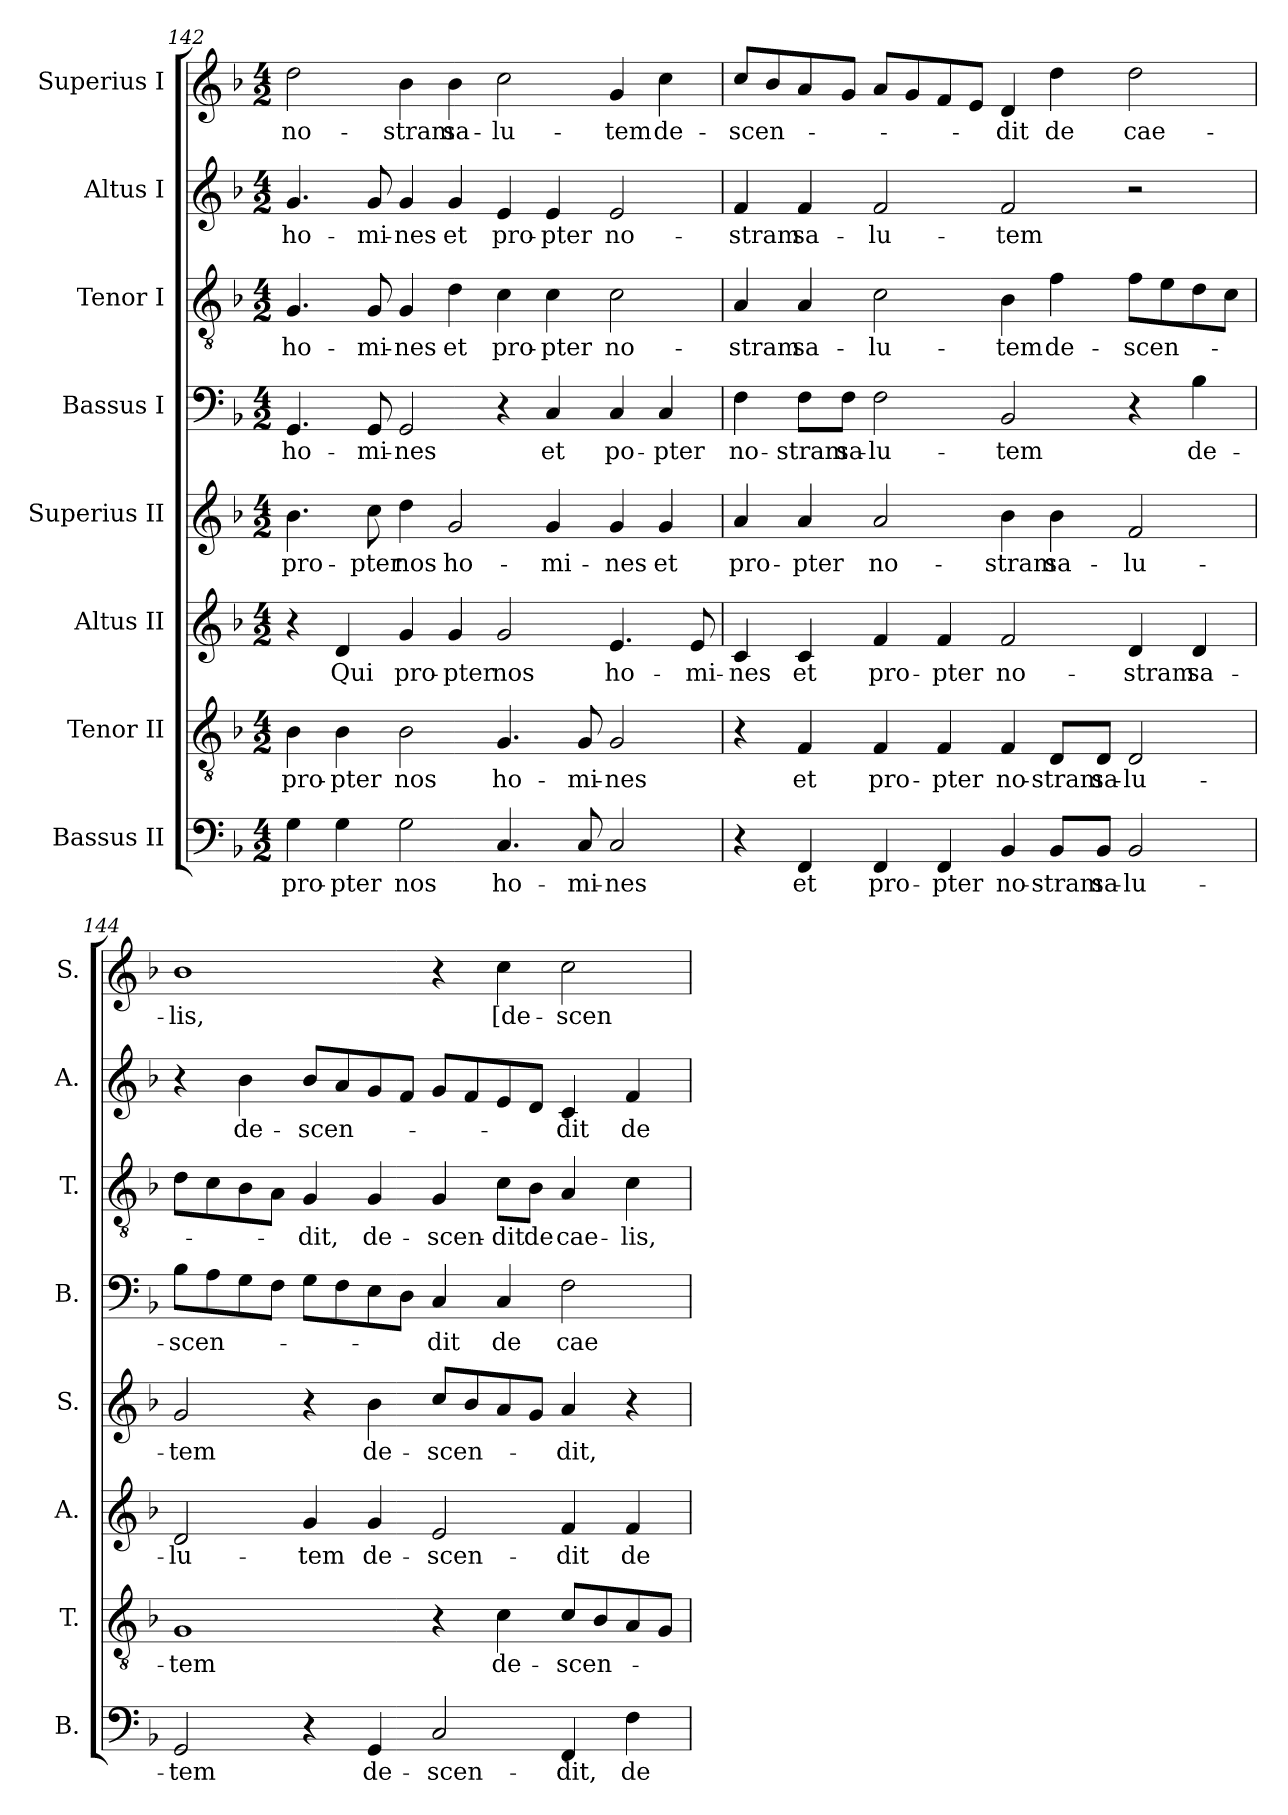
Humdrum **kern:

**kern	**text	**kern	**text	**kern	**text	**kern	**text	**kern	**text	**kern	**text	**kern	**text	**kern	**text
*part8	*part8	*part7	*part7	*part6	*part6	*part5	*part5	*part4	*part4	*part3	*part3	*part2	*part2	*part1	*part1
*staff8	*staff8	*staff7	*staff7	*staff6	*staff6	*staff5	*staff5	*staff4	*staff4	*staff3	*staff3	*staff2	*staff2	*staff1	*staff1
*I"Bassus II	*	*I"Tenor II	*	*I"Altus II	*	*I"Superius II	*	*I"Bassus I	*	*I"Tenor I	*	*I"Altus I	*	*I"Superius I	*
*I'B.	*	*I'T.	*	*I'A.	*	*I'S.	*	*I'B.	*	*I'T.	*	*I'A.	*	*I'S.	*
*clefF4	*	*clefGv2	*	*clefG2	*	*clefG2	*	*clefF4	*	*clefGv2	*	*clefG2	*	*clefG2	*
*	*	*ITrd7c12	*	*	*	*	*	*	*	*ITrd7c12	*	*	*	*	*
*k[b-]	*	*k[b-]	*	*k[b-]	*	*k[b-]	*	*k[b-]	*	*k[b-]	*	*k[b-]	*	*k[b-]	*
*d:	*	*d:	*	*d:	*	*d:	*	*d:	*	*d:	*	*d:	*	*d:	*
*M4/2	*	*M4/2	*	*M4/2	*	*M4/2	*	*M4/2	*	*M4/2	*	*M4/2	*	*M4/2	*
=142	=142	=142	=142	=142	=142	=142	=142	=142	=142	=142	=142	=142	=142	=142	=142
!	!LO:LY:b	!	!LO:LY:b	!	!	!	!LO:LY:b	!	!LO:LY:b	!	!LO:LY:b	!	!LO:LY:b	!	!LO:LY:b
4G\	pro-	4BB-\	pro-	4r	.	4.b-\	pro-	4.GG/	ho-	4.GG/	ho-	4.g/	ho-	2dd\	no-
!	!LO:LY:b	!	!LO:LY:b	!	!LO:LY:b	!	!	!	!	!	!	!	!	!	!
4G\	-pter	4BB-\	-pter	4d/	Qui	.	.	.	.	.	.	.	.	.	.
!	!	!	!	!	!	!	!LO:LY:b	!	!LO:LY:b	!	!LO:LY:b	!	!LO:LY:b	!	!
.	.	.	.	.	.	8cc\	-pter	8GG/	-mi-	8GG/	-mi-	8g/	-mi-	.	.
!	!LO:LY:b	!	!LO:LY:b	!	!LO:LY:b	!	!LO:LY:b	!	!LO:LY:b	!	!LO:LY:b	!	!LO:LY:b	!	!LO:LY:b
2G\	nos	2BB-\	nos	4g/	pro-	4dd\	nos	2GG/	-nes	4GG/	-nes	4g/	-nes	4b-\	-stram
!	!	!	!	!	!LO:LY:b	!	!LO:LY:b	!	!	!	!LO:LY:b	!	!LO:LY:b	!	!LO:LY:b
.	.	.	.	4g/	-pter	2g/	ho-	.	.	4D\	et	4g/	et	4b-\	sa-
!	!LO:LY:b	!	!LO:LY:b	!	!LO:LY:b	!	!	!	!	!	!LO:LY:b	!	!LO:LY:b	!	!LO:LY:b
4.C/	ho-	4.GG/	ho-	2g/	nos	.	.	4r	.	4C\	pro-	4e/	pro-	2cc\	-lu-
!	!	!	!	!	!	!	!LO:LY:b	!	!LO:LY:b	!	!LO:LY:b	!	!LO:LY:b	!	!
.	.	.	.	.	.	4g/	-mi-	4C/	et	4C\	-pter	4e/	-pter	.	.
!	!LO:LY:b	!	!LO:LY:b	!	!	!	!	!	!	!	!	!	!	!	!
8C/	-mi-	8GG/	-mi-	.	.	.	.	.	.	.	.	.	.	.	.
!	!LO:LY:b	!	!LO:LY:b	!	!LO:LY:b	!	!LO:LY:b	!	!LO:LY:b	!	!LO:LY:b	!	!LO:LY:b	!	!LO:LY:b
2C/	-nes	2GG/	-nes	4.e/	ho-	4g/	-nes	4C/	po-	2C\	no-	2e/	no-	4g/	-tem
!	!	!	!	!	!	!	!LO:LY:b	!	!LO:LY:b	!	!	!	!	!	!LO:LY:b
.	.	.	.	.	.	4g/	et	4C/	-pter	.	.	.	.	4cc\	de-
!	!	!	!	!	!LO:LY:b	!	!	!	!	!	!	!	!	!	!
.	.	.	.	8e/	-mi-	.	.	.	.	.	.	.	.	.	.
=143	=143	=143	=143	=143	=143	=143	=143	=143	=143	=143	=143	=143	=143	=143	=143
!	!	!	!	!	!LO:LY:b	!	!LO:LY:b	!	!LO:LY:b	!	!LO:LY:b	!	!LO:LY:b	!	!LO:LY:b
4r	.	4r	.	4c/	-nes	4a/	pro-	4F\	no-	4AA/	-stram	4f/	-stram	8cc/L	-scen-
.	.	.	.	.	.	.	.	.	.	.	.	.	.	8b-/	.
!	!LO:LY:b	!	!LO:LY:b	!	!LO:LY:b	!	!LO:LY:b	!	!LO:LY:b	!	!LO:LY:b	!	!LO:LY:b	!	!
4FF/	et	4FF/	et	4c/	et	4a/	-pter	8F\L	-stram	4AA/	sa-	4f/	sa-	8a/	.
!	!	!	!	!	!	!	!	!	!LO:LY:b	!	!	!	!	!	!
.	.	.	.	.	.	.	.	8F\J	sa-	.	.	.	.	8g/J	.
!	!LO:LY:b	!	!LO:LY:b	!	!LO:LY:b	!	!LO:LY:b	!	!LO:LY:b	!	!LO:LY:b	!	!LO:LY:b	!	!
4FF/	pro-	4FF/	pro-	4f/	pro-	2a/	no-	2F\	-lu-	2C\	-lu-	2f/	-lu-	8a/L	.
.	.	.	.	.	.	.	.	.	.	.	.	.	.	8g/	.
!	!LO:LY:b	!	!LO:LY:b	!	!LO:LY:b	!	!	!	!	!	!	!	!	!	!
4FF/	-pter	4FF/	-pter	4f/	-pter	.	.	.	.	.	.	.	.	8f/	.
.	.	.	.	.	.	.	.	.	.	.	.	.	.	8e/J	.
!	!LO:LY:b	!	!LO:LY:b	!	!LO:LY:b	!	!LO:LY:b	!	!LO:LY:b	!	!LO:LY:b	!	!LO:LY:b	!	!LO:LY:b
4BB-/	no-	4FF/	no-	2f/	no-	4b-\	-stram	2BB-/	-tem	4BB-\	-tem	2f/	-tem	4d/	-dit
!	!LO:LY:b	!	!LO:LY:b	!	!	!	!LO:LY:b	!	!	!	!LO:LY:b	!	!	!	!LO:LY:b
8BB-/L	-stram	8DD/L	-stram	.	.	4b-\	sa-	.	.	4F\	de-	.	.	4dd\	de
!	!LO:LY:b	!	!LO:LY:b	!	!	!	!	!	!	!	!	!	!	!	!
8BB-/J	sa-	8DD/J	sa-	.	.	.	.	.	.	.	.	.	.	.	.
!	!LO:LY:b	!	!LO:LY:b	!	!LO:LY:b	!	!LO:LY:b	!	!	!	!LO:LY:b	!	!	!	!LO:LY:b
2BB-/	-lu-	2DD/	-lu-	4d/	-stram	2f/	-lu-	4r	.	8F\L	-scen-	2r	.	2dd\	cae-
.	.	.	.	.	.	.	.	.	.	8E\	.	.	.	.	.
!	!	!	!	!	!LO:LY:b	!	!	!	!LO:LY:b	!	!	!	!	!	!
.	.	.	.	4d/	sa-	.	.	4B-\	de-	8D\	.	.	.	.	.
.	.	.	.	.	.	.	.	.	.	8C\J	.	.	.	.	.
!!LO:LB:g=z
=144	=144	=144	=144	=144	=144	=144	=144	=144	=144	=144	=144	=144	=144	=144	=144
!	!LO:LY:b	!	!LO:LY:b	!	!LO:LY:b	!	!LO:LY:b	!	!LO:LY:b	!	!	!	!	!	!LO:LY:b
2GG/	-tem	1GG	-tem	2d/	-lu-	2g/	-tem	8B-\L	-scen-	8D\L	.	4r	.	1b-	-lis,
.	.	.	.	.	.	.	.	8A\	.	8C\	.	.	.	.	.
!	!	!	!	!	!	!	!	!	!	!	!	!	!LO:LY:b	!	!
.	.	.	.	.	.	.	.	8G\	.	8BB-\	.	4b-\	de-	.	.
.	.	.	.	.	.	.	.	8F\J	.	8AA\J	.	.	.	.	.
!	!	!	!	!	!LO:LY:b	!	!	!	!	!	!LO:LY:b	!	!LO:LY:b	!	!
4r	.	.	.	4g/	-tem	4r	.	8G\L	.	4GG/	-dit,	8b-/L	-scen-	.	.
.	.	.	.	.	.	.	.	8F\	.	.	.	8a/	.	.	.
!	!LO:LY:b	!	!	!	!LO:LY:b	!	!LO:LY:b	!	!	!	!LO:LY:b	!	!	!	!
4GG/	de-	.	.	4g/	de-	4b-\	de-	8E\	.	4GG/	de-	8g/	.	.	.
.	.	.	.	.	.	.	.	8D\J	.	.	.	8f/J	.	.	.
!	!LO:LY:b	!	!	!	!LO:LY:b	!	!LO:LY:b	!	!LO:LY:b	!	!LO:LY:b	!	!	!	!
2C/	-scen-	4r	.	2e/	-scen-	8cc/L	-scen-	4C/	-dit	4GG/	-scen-	8g/L	.	4r	.
.	.	.	.	.	.	8b-/	.	.	.	.	.	8f/	.	.	.
!	!	!	!LO:LY:b	!	!	!	!	!	!LO:LY:b	!	!LO:LY:b	!	!	!	!LO:LY:b
.	.	4C\	de-	.	.	8a/	.	4C/	de	8C\L	-dit	8e/	.	4cc\	[de-
!	!	!	!	!	!	!	!	!	!	!	!LO:LY:b	!	!	!	!
.	.	.	.	.	.	8g/J	.	.	.	8BB-\J	de	8d/J	.	.	.
!	!LO:LY:b	!	!LO:LY:b	!	!LO:LY:b	!	!LO:LY:b	!	!LO:LY:b	!	!LO:LY:b	!	!LO:LY:b	!	!LO:LY:b
4FF/	-dit,	8C/L	-scen-	4f/	-dit	4a/	-dit,	2F\	cae-	4AA/	cae-	4c/	-dit	2cc\	-scen-
.	.	8BB-/	.	.	.	.	.	.	.	.	.	.	.	.	.
!	!LO:LY:b	!	!	!	!LO:LY:b	!	!	!	!	!	!LO:LY:b	!	!LO:LY:b	!	!
4F\	de-	8AA/	.	4f/	de	4r	.	.	.	4C\	-lis,	4f/	de	.	.
.	.	8GG/J	.	.	.	.	.	.	.	.	.	.	.	.	.
=	=	=	=	=	=	=	=	=	=	=	=	=	=	=	=
*-	*-	*-	*-	*-	*-	*-	*-	*-	*-	*-	*-	*-	*-	*-	*-
